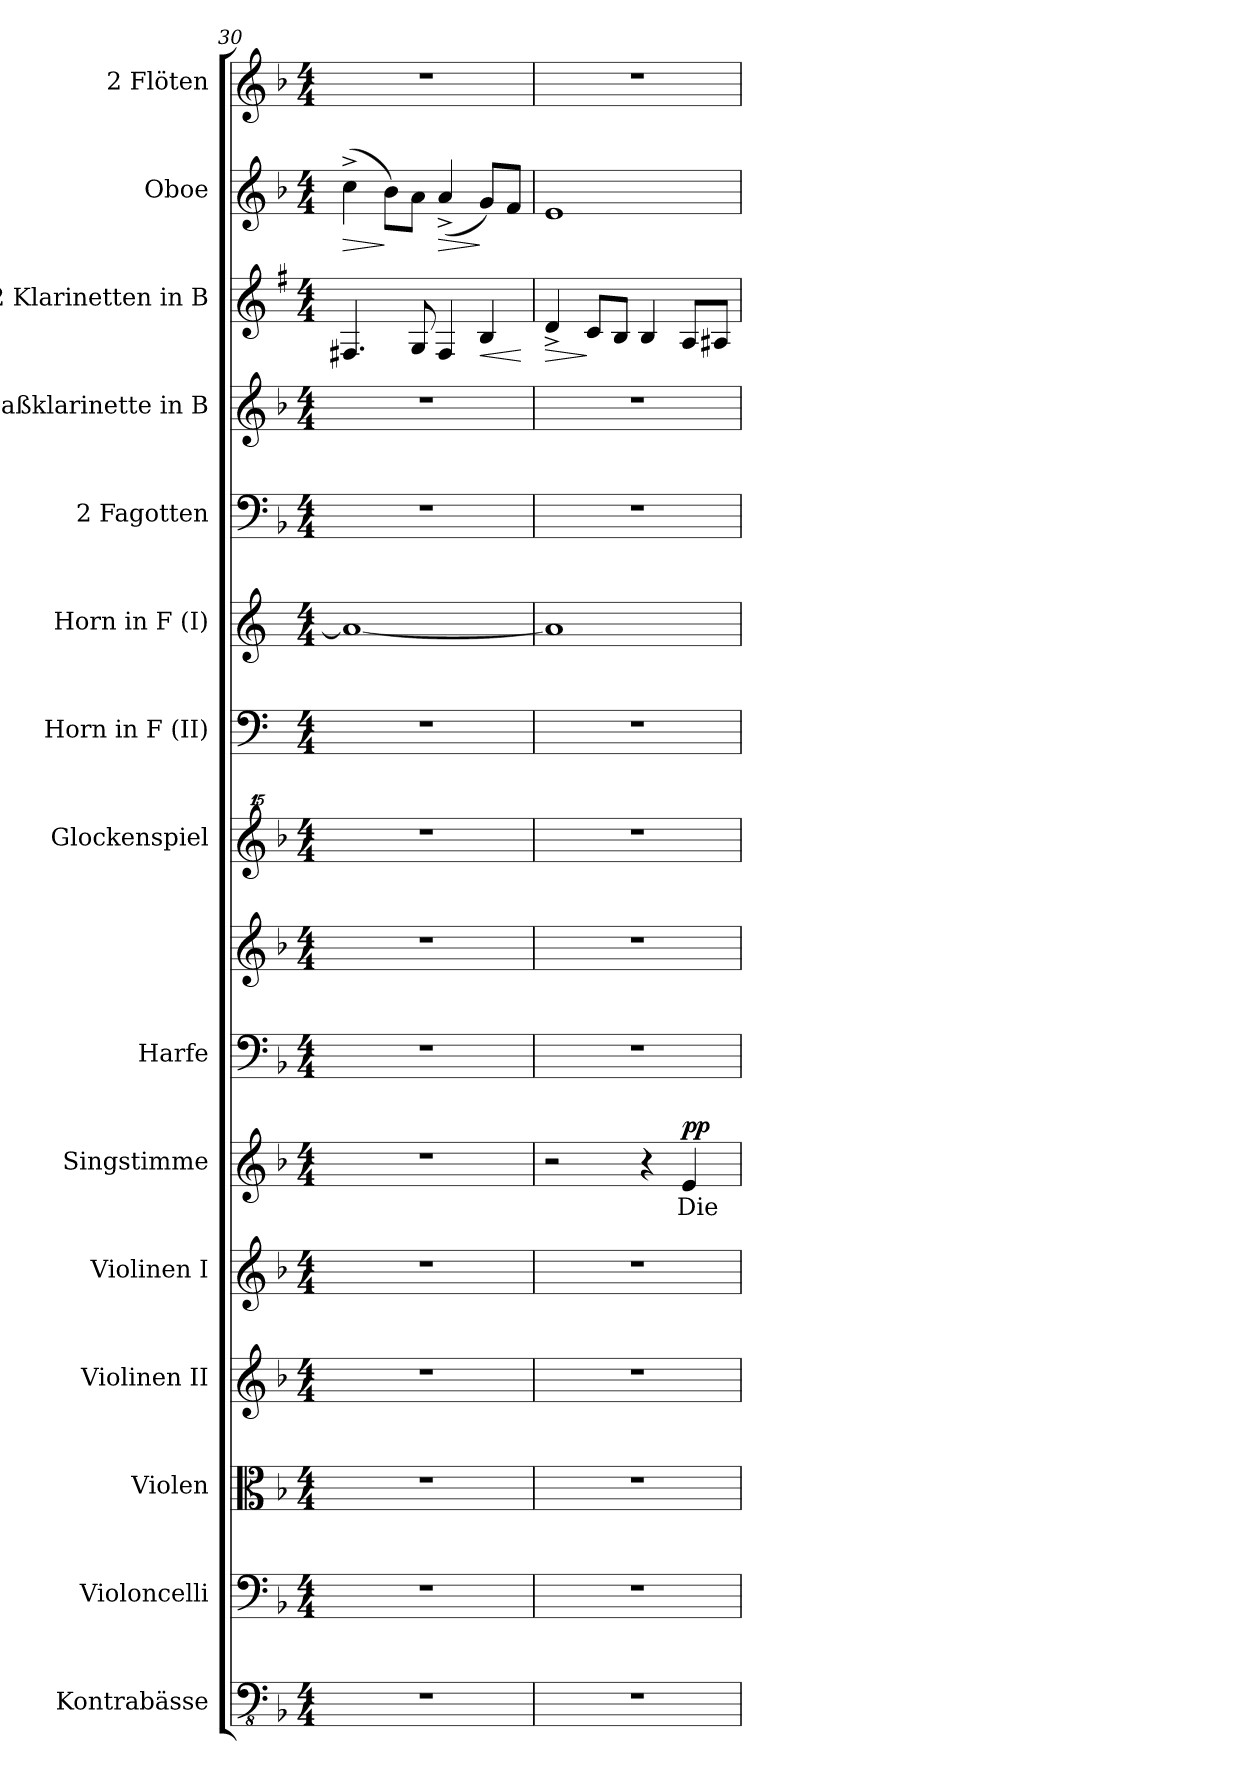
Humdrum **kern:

**kern	**kern	**kern	**kern	**kern	**kern	**text	**dynam	**kern	**kern	**kern	**kern	**kern	**kern	**kern	**kern	**dynam	**kern	**dynam	**kern
*part15	*part14	*part13	*part12	*part11	*part10	*part10	*part10	*part9	*part9	*part8	*part7	*part6	*part5	*part4	*part3	*part3	*part2	*part2	*part1
*staff16	*staff15	*staff14	*staff13	*staff12	*staff11	*staff11	*staff11	*staff10	*staff9	*staff8	*staff7	*staff6	*staff5	*staff4	*staff3	*staff3	*staff2	*staff2	*staff1
*I"Kontrabässe	*I"Violoncelli	*I"Violen	*I"Violinen II	*I"Violinen I	*I"Singstimme	*	*	*I"Harfe	*	*I"Glockenspiel	*I"Horn in F (II)	*I"Horn in F (I)	*I"2 Fagotten	*I"Baßklarinette in B	*I"2 Klarinetten in B	*	*I"Oboe	*	*I"2 Flöten
*I'Kb.	*I'Vc.	*	*I'Vl. II	*I'Vl. I	*I'Singst.	*	*	*I'Hf.	*	*I'Glk.	*I'Hr. II	*I'Hr. I	*I'Fg.	*I'Bklar. (B)	*I'Klar. (B)	*	*I'Ob.	*	*I'Fl.
*clefFv4	*clefF4	*clefC3	*clefG2	*clefG2	*clefG2	*	*	*clefF4	*clefG2	*clefG^^2	*clefF4	*clefG2	*clefF4	*clefG2	*clefG2	*	*clefG2	*	*clefG2
*	*	*	*	*	*	*	*	*	*	*	*ITrd4c7	*ITrd4c7	*	*ITrd8c14	*ITrd1c2	*	*	*	*
*k[b-]	*k[b-]	*k[b-]	*k[b-]	*k[b-]	*k[b-]	*	*	*k[b-]	*k[b-]	*k[b-]	*k[b-]	*k[b-]	*k[b-]	*k[b-]	*k[b-]	*	*k[b-]	*	*k[b-]
*M4/4	*M4/4	*M4/4	*M4/4	*M4/4	*M4/4	*	*	*M4/4	*M4/4	*M4/4	*M4/4	*M4/4	*M4/4	*M4/4	*M4/4	*	*M4/4	*	*M4/4
=30	=30	=30	=30	=30	=30	=30	=30	=30	=30	=30	=30	=30	=30	=30	=30	=30	=30	=30	=30
!	!	!	!	!	!	!	!	!	!	!	!	!	!	!	!	!	!	!LO:HP:b	!
1r	1r	1r	1r	1r	1r	.	.	1r	1r	1r	1r	1d_	1r	1r	4.En/	.	(>4cc^\	>	1r
.	.	.	.	.	.	.	.	.	.	.	.	.	.	.	.	.	8b-\L)	]	.
.	.	.	.	.	.	.	.	.	.	.	.	.	.	.	8F/	.	8a\J	.	.
!	!	!	!	!	!	!	!	!	!	!	!	!	!	!	!	!	!	!LO:HP:b	!
.	.	.	.	.	.	.	.	.	.	.	.	.	.	.	4E/	.	(<4a^/	>	.
!	!	!	!	!	!	!	!	!	!	!	!	!	!	!	!	!LO:HP:b	!	!	!
.	.	.	.	.	.	.	.	.	.	.	.	.	.	.	4A/	<	8g/L)	]	.
.	.	.	.	.	.	.	.	.	.	.	.	.	.	.	.	.	8f/J	.	.
.	.	.	.	.	.	.	.	.	.	.	.	.	.	.	.	[	.	.	.
=31	=31	=31	=31	=31	=31	=31	=31	=31	=31	=31	=31	=31	=31	=31	=31	=31	=31	=31	=31
!	!	!	!	!	!	!	!	!	!	!	!	!	!	!	!	!LO:HP:b	!	!	!
1r	1r	1r	1r	1r	2r	.	.	1r	1r	1r	1r	1d]	1r	1r	4c^/	>	1e	.	1r
.	.	.	.	.	.	.	.	.	.	.	.	.	.	.	8B-/L	]	.	.	.
.	.	.	.	.	.	.	.	.	.	.	.	.	.	.	8A/J	.	.	.	.
.	.	.	.	.	4r	.	.	.	.	.	.	.	.	.	4A/	.	.	.	.
!	!	!	!	!	!	!LO:LY:b	!LO:DY:a	!	!	!	!	!	!	!	!	!	!	!	!
.	.	.	.	.	4e/	Die	pp	.	.	.	.	.	.	.	8G/L	.	.	.	.
.	.	.	.	.	.	.	.	.	.	.	.	.	.	.	8G#X/J	.	.	.	.
=	=	=	=	=	=	=	=	=	=	=	=	=	=	=	=	=	=	=	=
*-	*-	*-	*-	*-	*-	*-	*-	*-	*-	*-	*-	*-	*-	*-	*-	*-	*-	*-	*-
